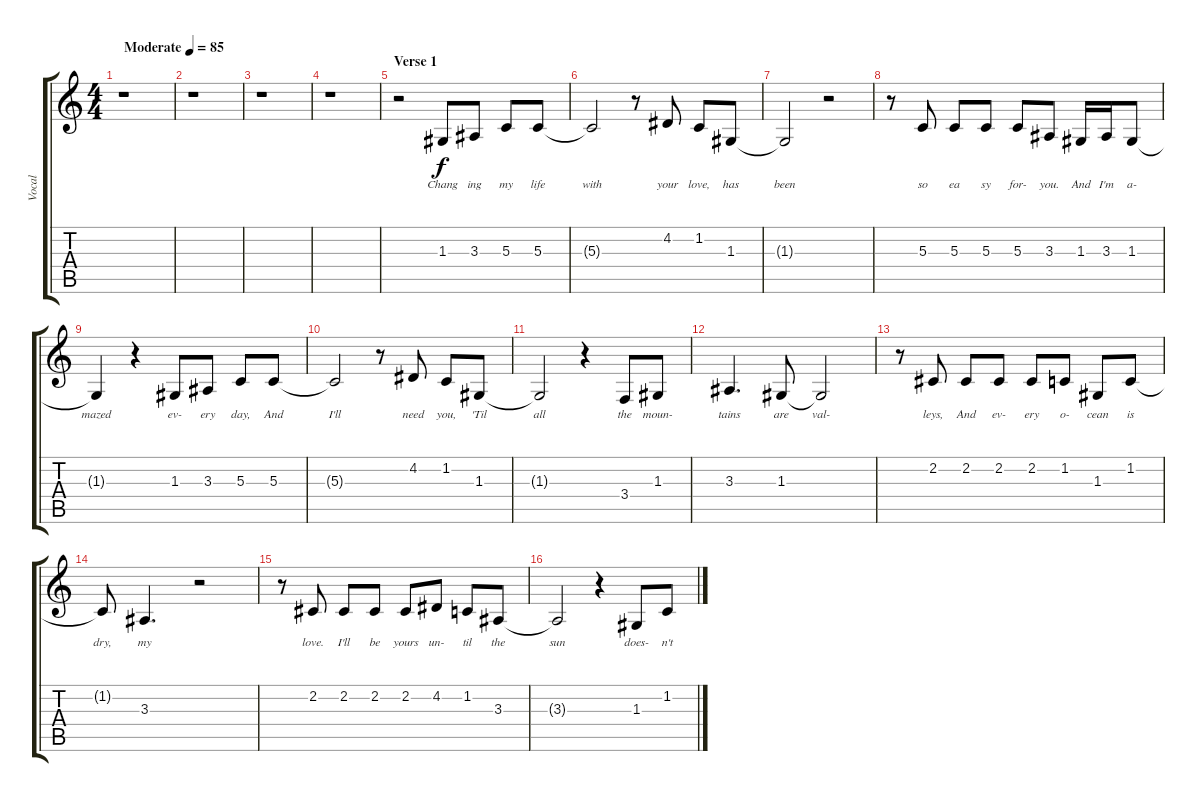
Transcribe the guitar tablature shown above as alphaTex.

\track ("Vocal" "Vocal") {instrument lead2sawtooth}
\staff {score tabs}
\tuning (E4 B3 G3 D3 A2 E2) {hide}
\ts (4 4)
\tempo (85 "Moderate")
\clef g2
\ks c
r.1{dy f instrument lead2sawtooth} |
r.1 |
r.1 |
r.1 |
\section ("" "Verse 1")
r.2 1.3.8{lyrics (0 "Chang") lyrics (1 "") lyrics (2 "") lyrics (3 "") lyrics (4 "")} 3.3.8{lyrics (0 "ing") lyrics (1 "") lyrics (2 "") lyrics (3 "") lyrics (4 "")} 5.3.8{lyrics (0 "my") lyrics (1 "") lyrics (2 "") lyrics (3 "") lyrics (4 "")} 5.3.8{lyrics (0 "life") lyrics (1 "") lyrics (2 "") lyrics (3 "") lyrics (4 "")} |
5.3{t}.2{lyrics (0 "with") lyrics (1 "") lyrics (2 "") lyrics (3 "") lyrics (4 "")} r.8 4.2.8{lyrics (0 "your") lyrics (1 "") lyrics (2 "") lyrics (3 "") lyrics (4 "")} 1.2.8{lyrics (0 "love,") lyrics (1 "") lyrics (2 "") lyrics (3 "") lyrics (4 "")} 1.3.8{lyrics (0 "has") lyrics (1 "") lyrics (2 "") lyrics (3 "") lyrics (4 "")} |
1.3{t}.2{lyrics (0 "been") lyrics (1 "") lyrics (2 "") lyrics (3 "") lyrics (4 "")} r.2 |
r.8 5.3.8{lyrics (0 "so") lyrics (1 "") lyrics (2 "") lyrics (3 "") lyrics (4 "")} 5.3.8{lyrics (0 "ea") lyrics (1 "") lyrics (2 "") lyrics (3 "") lyrics (4 "")} 5.3.8{lyrics (0 "sy") lyrics (1 "") lyrics (2 "") lyrics (3 "") lyrics (4 "")} 5.3.8{lyrics (0 "for-") lyrics (1 "") lyrics (2 "") lyrics (3 "") lyrics (4 "")} 3.3.8{lyrics (0 "you.") lyrics (1 "") lyrics (2 "") lyrics (3 "") lyrics (4 "")} 1.3.16{lyrics (0 "And") lyrics (1 "") lyrics (2 "") lyrics (3 "") lyrics (4 "")} 3.3.16{lyrics (0 "I'm") lyrics (1 "") lyrics (2 "") lyrics (3 "") lyrics (4 "")} 1.3.8{lyrics (0 "a-") lyrics (1 "") lyrics (2 "") lyrics (3 "") lyrics (4 "")} |
1.3{t}.4{lyrics (0 "mazed") lyrics (1 "") lyrics (2 "") lyrics (3 "") lyrics (4 "")} r.4 1.3.8{lyrics (0 "ev-") lyrics (1 "") lyrics (2 "") lyrics (3 "") lyrics (4 "")} 3.3.8{lyrics (0 "ery") lyrics (1 "") lyrics (2 "") lyrics (3 "") lyrics (4 "")} 5.3.8{lyrics (0 "day,") lyrics (1 "") lyrics (2 "") lyrics (3 "") lyrics (4 "")} 5.3.8{lyrics (0 "And") lyrics (1 "") lyrics (2 "") lyrics (3 "") lyrics (4 "")} |
5.3{t}.2{lyrics (0 "I'll") lyrics (1 "") lyrics (2 "") lyrics (3 "") lyrics (4 "")} r.8 4.2.8{lyrics (0 "need") lyrics (1 "") lyrics (2 "") lyrics (3 "") lyrics (4 "")} 1.2.8{lyrics (0 "you,") lyrics (1 "") lyrics (2 "") lyrics (3 "") lyrics (4 "")} 1.3.8{lyrics (0 "'Til") lyrics (1 "") lyrics (2 "") lyrics (3 "") lyrics (4 "")} |
1.3{t}.2{lyrics (0 "all") lyrics (1 "") lyrics (2 "") lyrics (3 "") lyrics (4 "")} r.4 3.4.8{lyrics (0 "the") lyrics (1 "") lyrics (2 "") lyrics (3 "") lyrics (4 "")} 1.3.8{lyrics (0 "moun-") lyrics (1 "") lyrics (2 "") lyrics (3 "") lyrics (4 "")} |
3.3.4{d lyrics (0 "tains") lyrics (1 "") lyrics (2 "") lyrics (3 "") lyrics (4 "")} 1.3.8{lyrics (0 "are") lyrics (1 "") lyrics (2 "") lyrics (3 "") lyrics (4 "")} 1.3{t}.2{lyrics (0 "val-") lyrics (1 "") lyrics (2 "") lyrics (3 "") lyrics (4 "")} |
r.8 2.2.8{lyrics (0 "leys,") lyrics (1 "") lyrics (2 "") lyrics (3 "") lyrics (4 "")} 2.2.8{lyrics (0 "And") lyrics (1 "") lyrics (2 "") lyrics (3 "") lyrics (4 "")} 2.2.8{lyrics (0 "ev-") lyrics (1 "") lyrics (2 "") lyrics (3 "") lyrics (4 "")} 2.2.8{lyrics (0 "ery") lyrics (1 "") lyrics (2 "") lyrics (3 "") lyrics (4 "")} 1.2.8{lyrics (0 "o-") lyrics (1 "") lyrics (2 "") lyrics (3 "") lyrics (4 "")} 1.3.8{lyrics (0 "cean") lyrics (1 "") lyrics (2 "") lyrics (3 "") lyrics (4 "")} 1.2.8{lyrics (0 "is") lyrics (1 "") lyrics (2 "") lyrics (3 "") lyrics (4 "")} |
1.2{t}.8{lyrics (0 "dry,") lyrics (1 "") lyrics (2 "") lyrics (3 "") lyrics (4 "")} 3.3.4{d lyrics (0 "my") lyrics (1 "") lyrics (2 "") lyrics (3 "") lyrics (4 "")} r.2 |
r.8 2.2.8{lyrics (0 "love.") lyrics (1 "") lyrics (2 "") lyrics (3 "") lyrics (4 "")} 2.2.8{lyrics (0 "I'll") lyrics (1 "") lyrics (2 "") lyrics (3 "") lyrics (4 "")} 2.2.8{lyrics (0 "be") lyrics (1 "") lyrics (2 "") lyrics (3 "") lyrics (4 "")} 2.2.8{lyrics (0 "yours") lyrics (1 "") lyrics (2 "") lyrics (3 "") lyrics (4 "")} 4.2.8{lyrics (0 "un-") lyrics (1 "") lyrics (2 "") lyrics (3 "") lyrics (4 "")} 1.2.8{lyrics (0 "til") lyrics (1 "") lyrics (2 "") lyrics (3 "") lyrics (4 "")} 3.3.8{lyrics (0 "the") lyrics (1 "") lyrics (2 "") lyrics (3 "") lyrics (4 "")} |
3.3{t}.2{lyrics (0 "sun") lyrics (1 "") lyrics (2 "") lyrics (3 "") lyrics (4 "")} r.4 1.3.8{lyrics (0 "does-") lyrics (1 "") lyrics (2 "") lyrics (3 "") lyrics (4 "")} 1.2.8{lyrics (0 "n't") lyrics (1 "") lyrics (2 "") lyrics (3 "") lyrics (4 "")}
